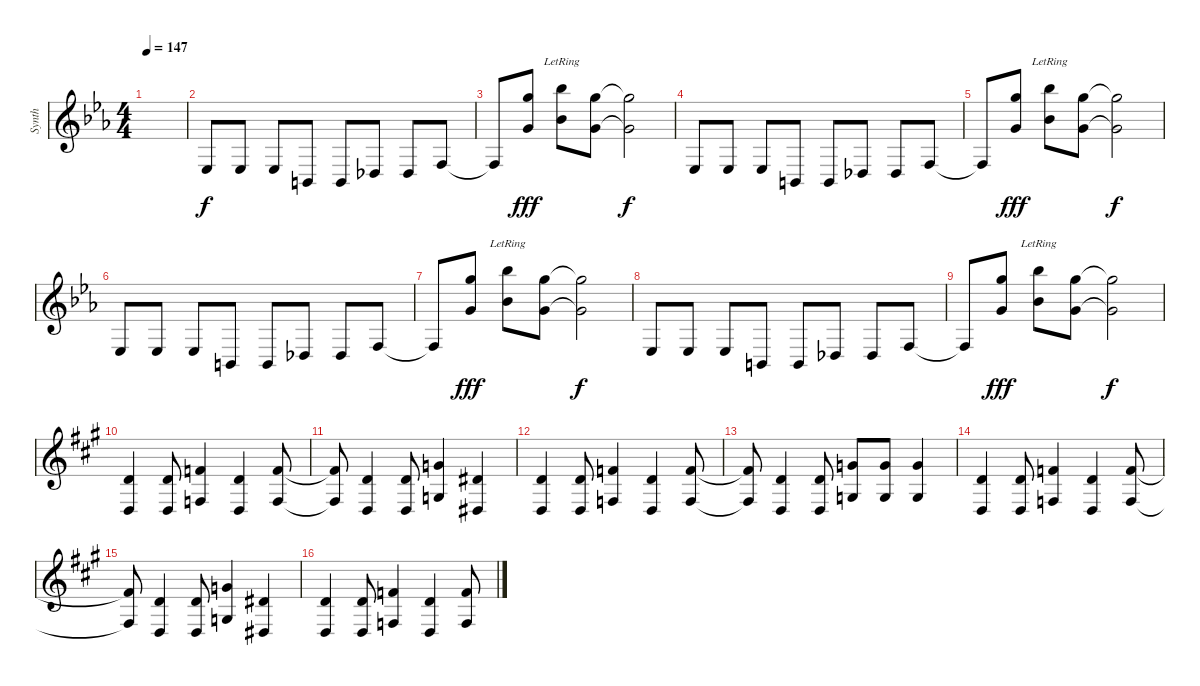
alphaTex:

\track ("Synth" "Synth") {instrument pad1newage}
\staff {score}
\tuning (E4 B3 G3 D3 A2 E2 B1) {hide}
\ts (4 4)
\tempo 147
\clef g2
\ks eb
|
6.5.8{instrument synthstrings1} 6.5.8 6.5.8 7.6.8 7.6.8 9.6.8 9.6.8 8.5.8 |
8.5{t}.8 (20.2 17.4).8{dy fff} (18.1{lr} 15.3{lr}).8 (20.2 17.4).8 (20.2{t} 17.4{t}).2{dy f} |
6.5.8 6.5.8 6.5.8 7.6.8 7.6.8 9.6.8 9.6.8 8.5.8 |
8.5{t}.8 (20.2 17.4).8{dy fff} (18.1{lr} 15.3{lr}).8 (20.2 17.4).8 (20.2{t} 17.4{t}).2{dy f} |
6.5.8 6.5.8 6.5.8 7.6.8 7.6.8 9.6.8 9.6.8 8.5.8 |
8.5{t}.8 (20.2 17.4).8{dy fff} (18.1{lr} 15.3{lr}).8 (20.2 17.4).8 (20.2{t} 17.4{t}).2{dy f} |
6.5.8 6.5.8 6.5.8 7.6.8 7.6.8 9.6.8 9.6.8 8.5.8 |
8.5{t}.8 (20.2 17.4).8{dy fff} (18.1{lr} 15.3{lr}).8 (20.2 17.4).8 (20.2{t} 17.4{t}).2{dy f} |
\ks a
(7.3 5.5).4 (7.3 5.5).8 (10.3 8.5).4 (7.3 5.5).4 (10.3 8.5).8 |
(10.3{t} 8.5{t}).8 (7.3 5.5).4 (7.3 5.5).8 (12.3 10.5).4 (8.3 6.5).4 |
(7.3 5.5).4 (7.3 5.5).8 (10.3 8.5).4 (7.3 5.5).4 (10.3 8.5).8 |
(10.3{t} 8.5{t}).8 (7.3 5.5).4 (7.3 5.5).8 (12.3 10.5).8 (12.3 10.5).8 (12.3 10.5).4 |
(7.3 5.5).4 (7.3 5.5).8 (10.3 8.5).4 (7.3 5.5).4 (10.3 8.5).8 |
(10.3{t} 8.5{t}).8 (7.3 5.5).4 (7.3 5.5).8 (12.3 10.5).4 (8.3 6.5).4 |
(7.3 5.5).4 (7.3 5.5).8 (10.3 8.5).4 (7.3 5.5).4 (10.3 8.5).8
